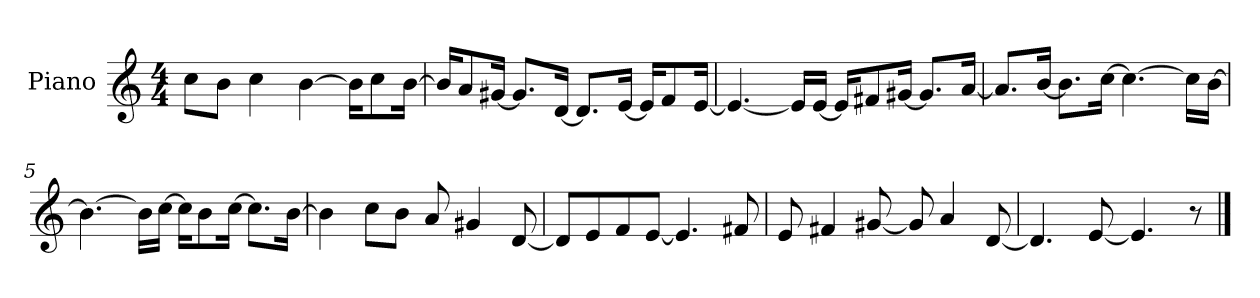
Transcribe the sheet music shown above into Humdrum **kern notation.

**kern
*part1
*staff1
*I"Piano
*I'P-no
*clefG2
*k[]
*M4/4
*MM90
=1
8cc\L
8b\J
4cc\
[4b\
16b\KL]
8cc\
[16b\Jk
=2
16b/KL]
8a/
[16g#X/Jk
8.g#/L]
[16d/Jk
8.d/L]
[16e/Jk
16e/KL]
8f/
[16e/Jk
=3
4.e/_
16e/LL]
[16e/JJ
16e/KL]
8f#X/
[16g#X/Jk
8.g#/L]
[16a/Jk
=4
8.a/L]
[16b/Jk
8.b\L]
[16cc\Jk
4.cc\_
16cc\LL]
[16b\JJ
!!LO:LB:g=z
=5
4.b\_
16b\LL]
[16cc\JJ
16cc\KL]
8b\
[16cc\Jk
8.cc\L]
[16b\Jk
=6
4b\]
8cc\L
8b\J
8a/
4g#X/
[8d/
=7
8d/L]
8e/
8f/
[8e/J
4.e/]
8f#X/
=8
8e/
4f#X/
[8g#X/
8g#/]
4a/
[8d/
=9
4.d/]
[8e/
4.e/]
8r
==
*-
